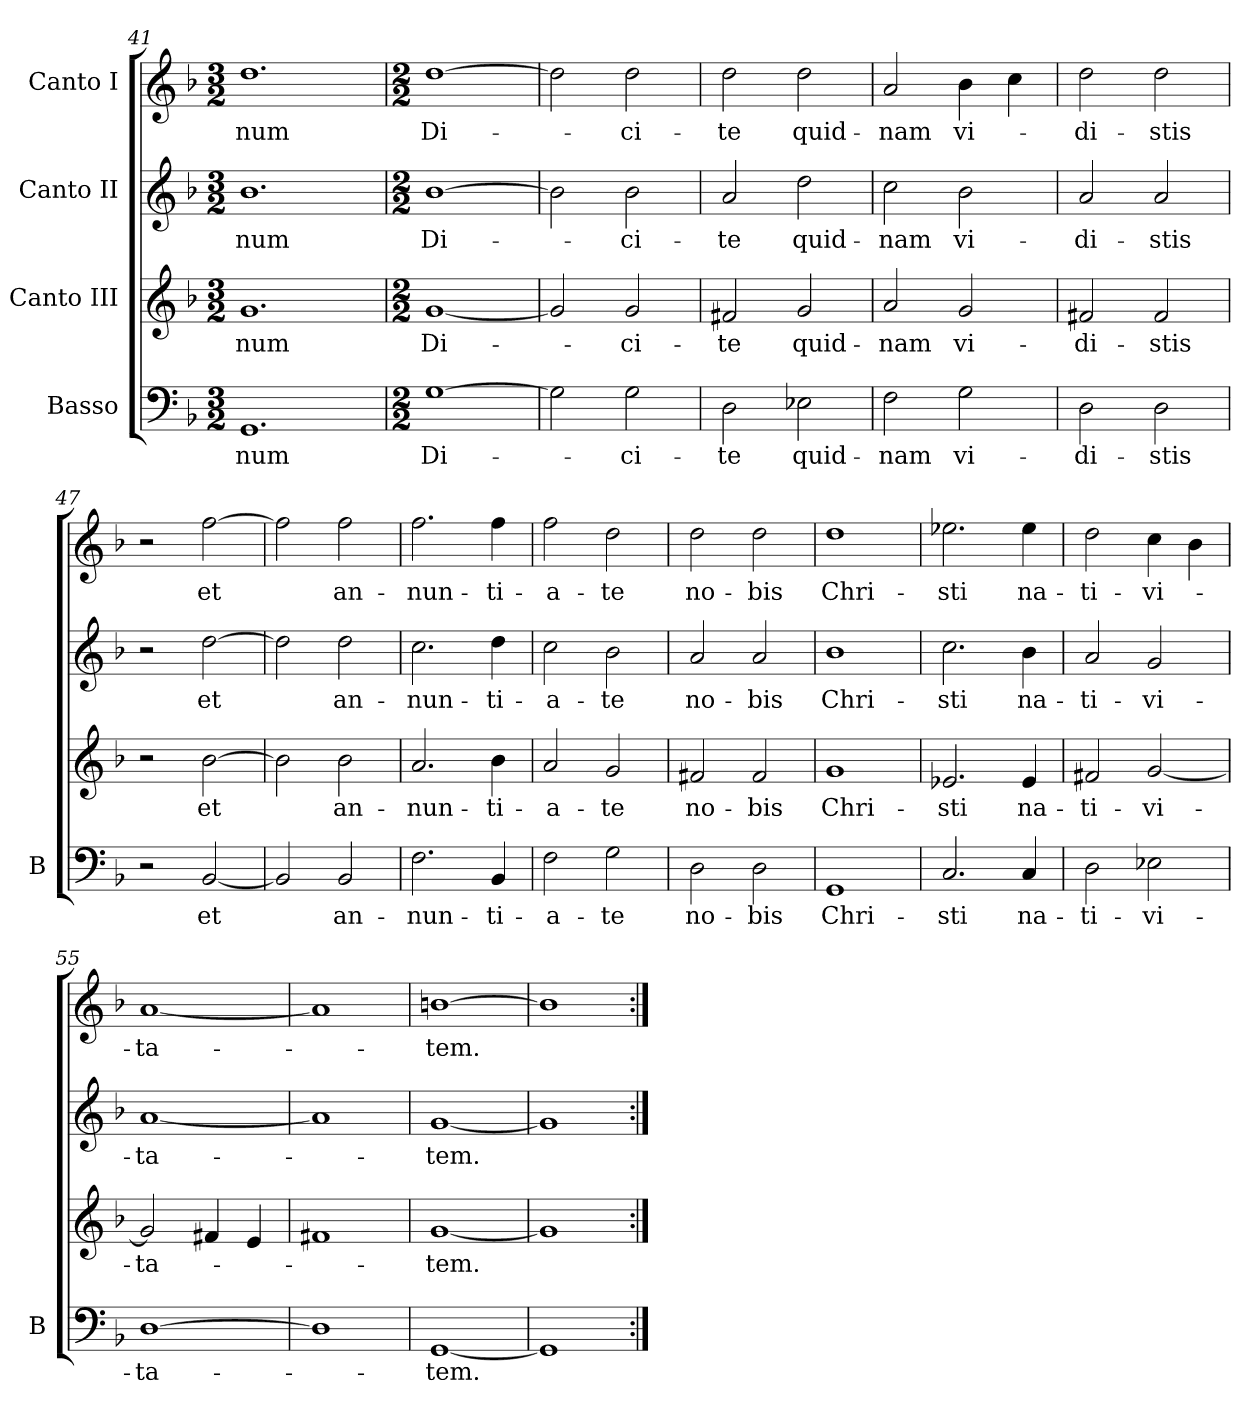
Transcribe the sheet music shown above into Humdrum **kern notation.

**kern	**text	**kern	**text	**kern	**text	**kern	**text
*part4	*part4	*part3	*part3	*part2	*part2	*part1	*part1
*staff4	*staff4	*staff3	*staff3	*staff2	*staff2	*staff1	*staff1
*I"Basso	*	*I"Canto III	*	*I"Canto II	*	*I"Canto I	*
*I'B	*	*	*	*	*	*	*
*clefF4	*	*clefG2	*	*clefG2	*	*clefG2	*
*k[b-]	*	*k[b-]	*	*k[b-]	*	*k[b-]	*
*M3/2	*	*M3/2	*	*M3/2	*	*M3/2	*
=41	=41	=41	=41	=41	=41	=41	=41
1.GG	-num	1.g	-num	1.b-	-num	1.dd	-num
=42	=42	=42	=42	=42	=42	=42	=42
*M2/2	*	*M2/2	*	*M2/2	*	*M2/2	*
[1G	Di-	[1g	Di-	[1b-	Di-	[1dd	Di-
=43	=43	=43	=43	=43	=43	=43	=43
2G\]	.	2g/]	.	2b-\]	.	2dd\]	.
2G\	-ci-	2g/	-ci-	2b-\	-ci-	2dd\	-ci-
=44	=44	=44	=44	=44	=44	=44	=44
2D\	-te	2f#X/	-te	2a/	-te	2dd\	-te
2E-X\	quid-	2g/	quid-	2dd\	quid-	2dd\	quid-
=45	=45	=45	=45	=45	=45	=45	=45
2F\	-nam	2a/	-nam	2cc\	-nam	2a/	-nam
2G\	vi-	2g/	vi-	2b-\	vi-	4b-\	vi-
.	.	.	.	.	.	4cc\	.
=46	=46	=46	=46	=46	=46	=46	=46
2D\	-di-	2f#X/	-di-	2a/	-di-	2dd\	-di-
2D\	-stis	2f#/	-stis	2a/	-stis	2dd\	-stis
=47	=47	=47	=47	=47	=47	=47	=47
2r	.	2r	.	2r	.	2r	.
[2BB-/	et	[2b-\	et	[2dd\	et	[2ff\	et
=48	=48	=48	=48	=48	=48	=48	=48
2BB-/]	.	2b-\]	.	2dd\]	.	2ff\]	.
2BB-/	an-	2b-\	an-	2dd\	an-	2ff\	an-
=49	=49	=49	=49	=49	=49	=49	=49
2.F\	-nun-	2.a/	-nun-	2.cc\	-nun-	2.ff\	-nun-
4BB-/	-ti-	4b-\	-ti-	4dd\	-ti-	4ff\	-ti-
=50	=50	=50	=50	=50	=50	=50	=50
2F\	-a-	2a/	-a-	2cc\	-a-	2ff\	-a-
2G\	-te	2g/	-te	2b-\	-te	2dd\	-te
=51	=51	=51	=51	=51	=51	=51	=51
2D\	no-	2f#X/	no-	2a/	no-	2dd\	no-
2D\	-bis	2f#/	-bis	2a/	-bis	2dd\	-bis
=52	=52	=52	=52	=52	=52	=52	=52
1GG	Chri-	1g	Chri-	1b-	Chri-	1dd	Chri-
=53	=53	=53	=53	=53	=53	=53	=53
2.C/	-sti	2.e-X/	-sti	2.cc\	-sti	2.ee-X\	-sti
4C/	na-	4e-/	na-	4b-\	na-	4ee-\	na-
=54	=54	=54	=54	=54	=54	=54	=54
2D\	-ti-	2f#X/	-ti-	2a/	-ti-	2dd\	-ti-
2E-X\	-vi-	[2g/	-vi-	2g/	-vi-	4cc\	-vi-
.	.	.	.	.	.	4b-\	.
=55	=55	=55	=55	=55	=55	=55	=55
[1D	-ta-	2g/]	-ta-	[1a	-ta-	[1a	-ta-
.	.	4f#X/	.	.	.	.	.
.	.	4e/	.	.	.	.	.
=56	=56	=56	=56	=56	=56	=56	=56
1D]	.	1f#X	.	1a]	.	1a]	.
=57	=57	=57	=57	=57	=57	=57	=57
[1GG	-tem.	[1g	-tem.	[1g	-tem.	[1bn	-tem.
=58	=58	=58	=58	=58	=58	=58	=58
1GG]	.	1g]	.	1g]	.	1b]	.
=:|!	=:|!	=:|!	=:|!	=:|!	=:|!	=:|!	=:|!
*-	*-	*-	*-	*-	*-	*-	*-
